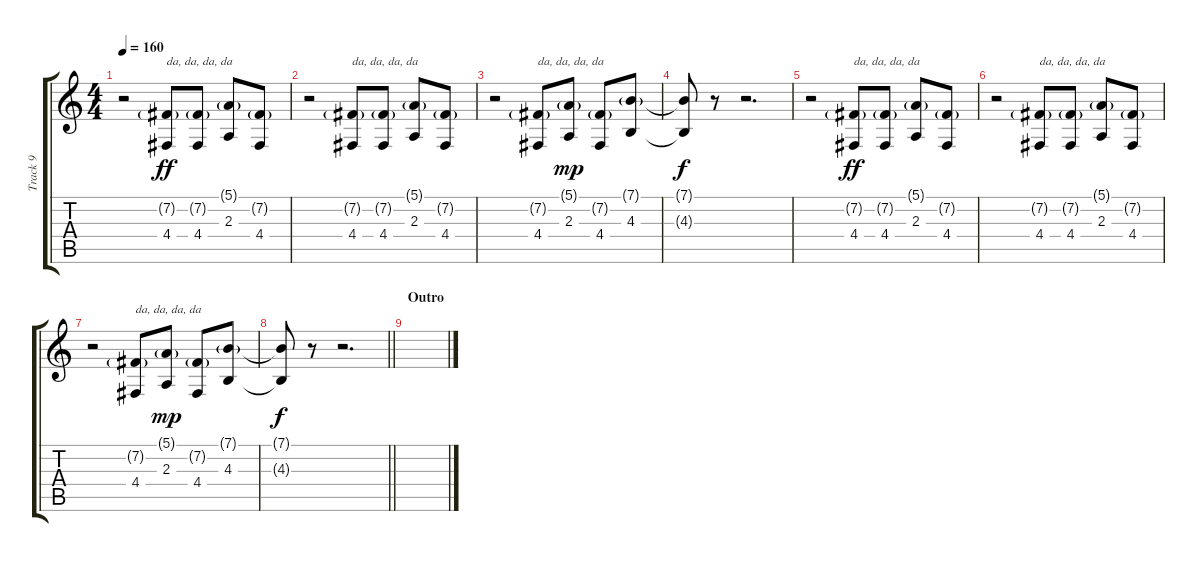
\track ("Track 9" "Track 9") {instrument altosax}
\staff {score tabs}
\tuning (E4 B3 G3 D3 A2 E2) {hide}
\ts (4 4)
\tempo 160
\clef g2
\ks c
r.2{dy f} (7.2{g} 4.4).8{txt "da, da, da, da" dy ff} (7.2{g} 4.4).8 (5.1{g} 2.3).8 (7.2{g} 4.4).8 |
r.2 (7.2{g} 4.4).8{txt "da, da, da, da"} (7.2{g} 4.4).8 (5.1{g} 2.3).8 (7.2{g} 4.4).8 |
r.2 (7.2{g} 4.4).8{txt "da, da, da, da"} (5.1{g} 2.3).8{dy mp} (7.2{g} 4.4).8 (7.1{g} 4.3).8 |
(7.1{t} 4.3{t}).8{dy f} r.8 r.2{d} |
r.2 (7.2{g} 4.4).8{txt "da, da, da, da" dy ff} (7.2{g} 4.4).8 (5.1{g} 2.3).8 (7.2{g} 4.4).8 |
r.2 (7.2{g} 4.4).8{txt "da, da, da, da"} (7.2{g} 4.4).8 (5.1{g} 2.3).8 (7.2{g} 4.4).8 |
r.2 (7.2{g} 4.4).8{txt "da, da, da, da"} (5.1{g} 2.3).8{dy mp} (7.2{g} 4.4).8 (7.1{g} 4.3).8 |
\barLineRight lightlight
(7.1{t} 4.3{t}).8{dy f} r.8 r.2{d} |
\section ("" "Outro")
